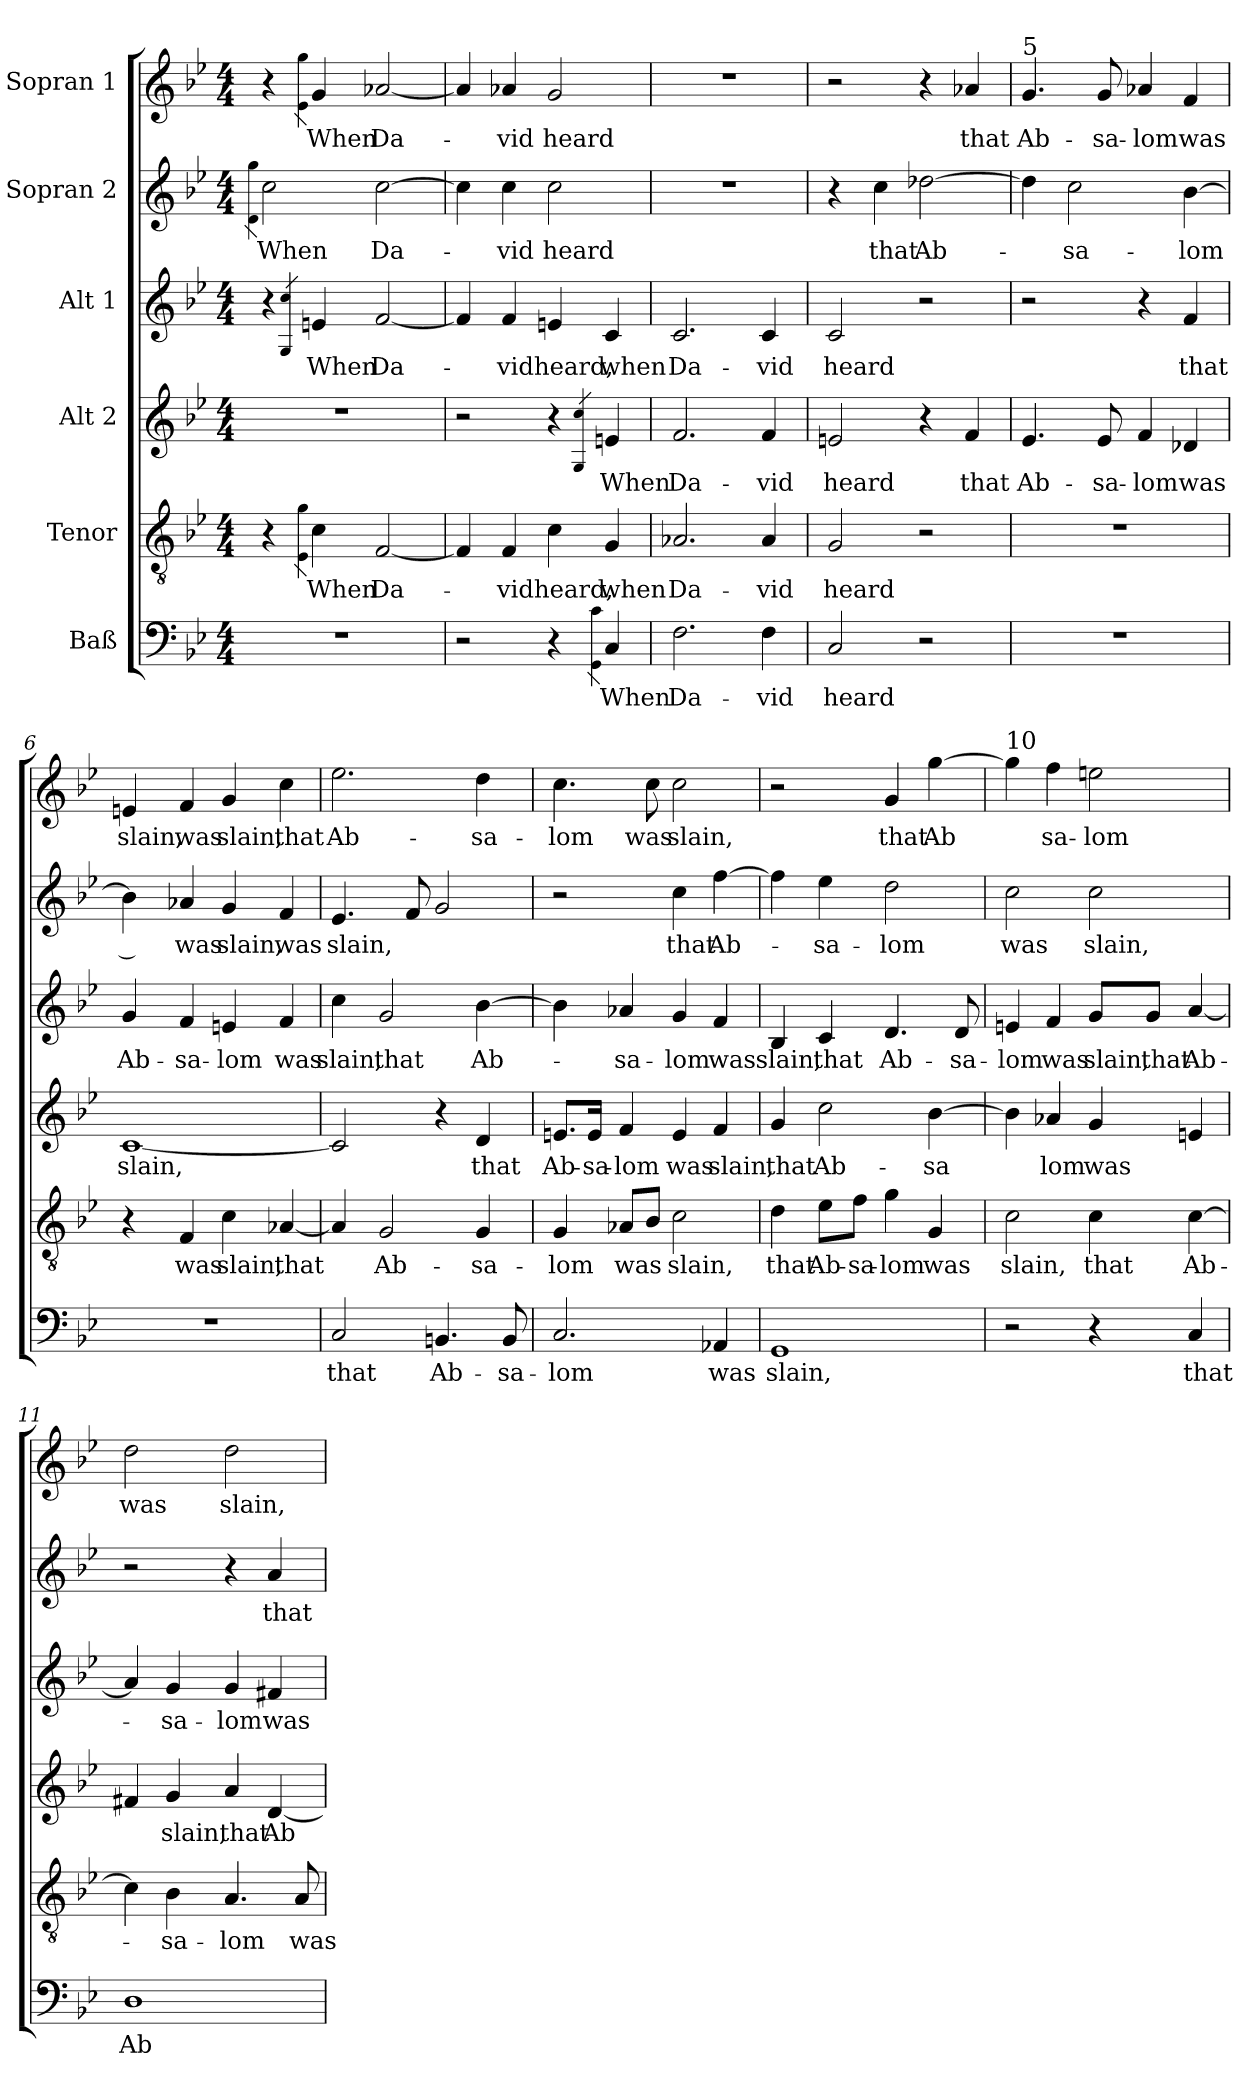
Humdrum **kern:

**kern	**text	**kern	**text	**kern	**text	**kern	**text	**kern	**text	**kern	**text
*part6	*part6	*part5	*part5	*part4	*part4	*part3	*part3	*part2	*part2	*part1	*part1
*staff6	*staff6	*staff5	*staff5	*staff4	*staff4	*staff3	*staff3	*staff2	*staff2	*staff1	*staff1
*I"Baß	*	*I"Tenor	*	*I"Alt 2	*	*I"Alt 1	*	*I"Sopran 2	*	*I"Sopran 1	*
*clefF4	*	*clefGv2	*	*clefG2	*	*clefG2	*	*clefG2	*	*clefG2	*
*k[b-e-]	*	*k[b-e-]	*	*k[b-e-]	*	*k[b-e-]	*	*k[b-e-]	*	*k[b-e-]	*
*M4/4	*	*M4/4	*	*M4/4	*	*M4/4	*	*M4/4	*	*M4/4	*
=1	=1	=1	=1	=1	=1	=1	=1	=1	=1	=1	=1
.	.	.	.	.	.	.	.	4qd 4qgg	.	.	.
!	!	!	!	!	!	!	!	!	!LO:LY:b	!	!
1r	.	4r	.	1r	.	4r	.	2cc\	When	4r	.
.	.	4qE- 4qg	.	.	.	4qG 4qcc	.	.	.	4qe- 4qgg	.
!	!	!	!LO:LY:b	!	!	!	!LO:LY:b	!	!	!	!LO:LY:b
.	.	4c\	When	.	.	4en/	When	.	.	4g/	When
!	!	!	!LO:LY:b	!	!	!	!LO:LY:b	!	!LO:LY:b	!	!LO:LY:b
.	.	[2F/	Da-	.	.	[2f/	Da-	[2cc\	Da-	[2a-X/	Da-
=2	=2	=2	=2	=2	=2	=2	=2	=2	=2	=2	=2
2r	.	4F/]	.	2r	.	4f/]	.	4cc\]	.	4a-/]	.
!	!	!	!LO:LY:b	!	!	!	!LO:LY:b	!	!LO:LY:b	!	!LO:LY:b
.	.	4F/	vid	.	.	4f/	vid	4cc\	vid	4a-X/	vid
!	!	!	!LO:LY:b	!	!	!	!LO:LY:b	!	!LO:LY:b	!	!LO:LY:b
4r	.	4c\	heard,	4r	.	4en/	heard,	2cc\	heard	2g/	heard
4qGG 4qc	.	.	.	4qG 4qcc	.	.	.	.	.	.	.
!	!LO:LY:b	!	!LO:LY:b	!	!LO:LY:b	!	!LO:LY:b	!	!	!	!
4C/	When	4G/	when	4en/	When	4c/	when	.	.	.	.
=3	=3	=3	=3	=3	=3	=3	=3	=3	=3	=3	=3
!	!LO:LY:b	!	!LO:LY:b	!	!LO:LY:b	!	!LO:LY:b	!	!	!	!
2.F\	Da-	2.A-X/	Da-	2.f/	Da-	2.c/	Da-	1r	.	1r	.
!	!LO:LY:b	!	!LO:LY:b	!	!LO:LY:b	!	!LO:LY:b	!	!	!	!
4F\	vid	4A-/	vid	4f/	vid	4c/	vid	.	.	.	.
=4	=4	=4	=4	=4	=4	=4	=4	=4	=4	=4	=4
!	!LO:LY:b	!	!LO:LY:b	!	!LO:LY:b	!	!LO:LY:b	!	!	!	!
2C/	heard	2G/	heard	2en/	heard	2c/	heard	4r	.	2r	.
!	!	!	!	!	!	!	!	!	!LO:LY:b	!	!
.	.	.	.	.	.	.	.	4cc\	that	.	.
!	!	!	!	!	!	!	!	!	!LO:LY:b	!	!
2r	.	2r	.	4r	.	2r	.	[2dd-X\	Ab-	4r	.
!	!	!	!	!	!LO:LY:b	!	!	!	!	!	!LO:LY:b
.	.	.	.	4f/	that	.	.	.	.	4a-X/	that
=5	=5	=5	=5	=5	=5	=5	=5	=5	=5	=5	=5
!	!	!	!	!	!	!	!	!	!	!LO:TX:a:t=5	!
!	!	!	!	!	!LO:LY:b	!	!	!	!	!	!LO:LY:b
1r	.	1r	.	4.e-/	Ab-	2r	.	4dd-\]	.	4.g/	Ab-
!	!	!	!	!	!	!	!	!	!LO:LY:b	!	!
.	.	.	.	.	.	.	.	2cc\	sa-	.	.
!	!	!	!	!	!LO:LY:b	!	!	!	!	!	!LO:LY:b
.	.	.	.	8e-/	sa-	.	.	.	.	8g/	sa-
!	!	!	!	!	!LO:LY:b	!	!	!	!	!	!LO:LY:b
.	.	.	.	4f/	lom	4r	.	.	.	4a-X/	lom
!	!	!	!	!	!LO:LY:b	!	!LO:LY:b	!	!LO:LY:b	!	!LO:LY:b
.	.	.	.	4d-X/	was	4f/	that	[4b-\	lom	4f/	was
!!LO:LB:g=z
=6	=6	=6	=6	=6	=6	=6	=6	=6	=6	=6	=6
!	!	!	!	!	!LO:LY:b	!	!LO:LY:b	!	!LO:LY:b	!	!LO:LY:b
1r	.	4r	.	[1c	slain,	4g/	Ab-	4b-\]	__	4en/	slain,
!	!	!	!LO:LY:b	!	!	!	!LO:LY:b	!	!LO:LY:b	!	!LO:LY:b
.	.	4F/	was	.	.	4f/	sa-	4a-X/	was	4f/	was
!	!	!	!LO:LY:b	!	!	!	!LO:LY:b	!	!LO:LY:b	!	!LO:LY:b
.	.	4c\	slain,	.	.	4en/	lom	4g/	slain,	4g/	slain,
!	!	!	!LO:LY:b	!	!	!	!LO:LY:b	!	!LO:LY:b	!	!LO:LY:b
.	.	[4A-X/	that	.	.	4f/	was	4f/	was	4cc\	that
=7	=7	=7	=7	=7	=7	=7	=7	=7	=7	=7	=7
!	!LO:LY:b	!	!	!	!	!	!LO:LY:b	!	!LO:LY:b	!	!LO:LY:b
2C/	that	4A-/]	.	2c/]	.	4cc\	slain,	4.e-/	slain,	2.ee-\	Ab-
!	!	!	!LO:LY:b	!	!	!	!LO:LY:b	!	!	!	!
.	.	2G/	Ab-	.	.	2g/	that	.	.	.	.
.	.	.	.	.	.	.	.	8f/	.	.	.
!	!LO:LY:b	!	!	!	!	!	!	!	!	!	!
4.BBn/	Ab-	.	.	4r	.	.	.	2g/	.	.	.
!	!	!	!LO:LY:b	!	!LO:LY:b	!	!LO:LY:b	!	!	!	!LO:LY:b
.	.	4G/	sa-	4d/	that	[4b-\	Ab-	.	.	4dd\	sa-
!	!LO:LY:b	!	!	!	!	!	!	!	!	!	!
8BB/	sa-	.	.	.	.	.	.	.	.	.	.
=8	=8	=8	=8	=8	=8	=8	=8	=8	=8	=8	=8
!	!LO:LY:b	!	!LO:LY:b	!	!LO:LY:b	!	!	!	!	!	!LO:LY:b
2.C/	lom	4G/	lom	8.en/L	Ab-	4b-\]	.	2r	.	4.cc\	lom
!	!	!	!	!	!LO:LY:b	!	!	!	!	!	!
.	.	.	.	16e/Jk	sa-	.	.	.	.	.	.
!	!	!	!LO:LY:b	!	!LO:LY:b	!	!LO:LY:b	!	!	!	!
.	.	8A-X/L	was	4f/	lom	4a-X/	sa-	.	.	.	.
!	!	!	!	!	!	!	!	!	!	!	!LO:LY:b
.	.	8B-/J	.	.	.	.	.	.	.	8cc\	was
!	!	!	!LO:LY:b	!	!LO:LY:b	!	!LO:LY:b	!	!LO:LY:b	!	!LO:LY:b
.	.	2c\	slain,	4e/	was	4g/	lom	4cc\	that	2cc\	slain,
!	!LO:LY:b	!	!	!	!LO:LY:b	!	!LO:LY:b	!	!LO:LY:b	!	!
4AA-X/	was	.	.	4f/	slain,	4f/	was	[4ff\	Ab-	.	.
=9	=9	=9	=9	=9	=9	=9	=9	=9	=9	=9	=9
!	!LO:LY:b	!	!LO:LY:b	!	!LO:LY:b	!	!LO:LY:b	!	!	!	!
1GG	slain,	4d\	that	4g/	that	4B-/	slain,	4ff\]	.	2r	.
!	!	!	!LO:LY:b	!	!LO:LY:b	!	!LO:LY:b	!	!LO:LY:b	!	!
.	.	8e-\L	Ab-	2cc\	Ab-	4c/	that	4ee-\	sa-	.	.
!	!	!	!LO:LY:b	!	!	!	!	!	!	!	!
.	.	8f\J	sa-	.	.	.	.	.	.	.	.
!	!	!	!LO:LY:b	!	!	!	!LO:LY:b	!	!LO:LY:b	!	!LO:LY:b
.	.	4g\	lom	.	.	4.d/	Ab-	2dd\	lom	4g/	that
!	!	!	!LO:LY:b	!	!LO:LY:b	!	!	!	!	!	!LO:LY:b
.	.	4G/	was	[4b-\	sa-	.	.	.	.	[4gg\	Ab-
!	!	!	!	!	!	!	!LO:LY:b	!	!	!	!
.	.	.	.	.	.	8d/	sa-	.	.	.	.
!!LO:PB:g=z
=10	=10	=10	=10	=10	=10	=10	=10	=10	=10	=10	=10
!	!	!	!	!	!	!	!	!	!	!LO:TX:a:t=10	!
!	!	!	!LO:LY:b	!	!LO:LY:b	!	!LO:LY:b	!	!LO:LY:b	!	!LO:LY:b
2r	.	2c\	slain,	4b-\]	-	4en/	lom	2cc\	was	4gg\]	-
!	!	!	!	!	!LO:LY:b	!	!LO:LY:b	!	!	!	!LO:LY:b
.	.	.	.	4a-X/	lom	4f/	was	.	.	4ff\	sa-
!	!	!	!LO:LY:b	!	!LO:LY:b	!	!LO:LY:b	!	!LO:LY:b	!	!LO:LY:b
4r	.	4c\	that	4g/	was	8g/L	slain,	2cc\	slain,	2een\	lom
!	!	!	!	!	!	!	!LO:LY:b	!	!	!	!
.	.	.	.	.	.	8g/J	that	.	.	.	.
!	!LO:LY:b	!	!LO:LY:b	!	!	!	!LO:LY:b	!	!	!	!
4C/	that	[4c\	Ab-	4en/	.	[4a/	Ab-	.	.	.	.
=11	=11	=11	=11	=11	=11	=11	=11	=11	=11	=11	=11
!	!LO:LY:b	!	!	!	!	!	!	!	!	!	!LO:LY:b
1D	Ab-	4c\]	.	4f#X/	.	4a/]	.	2r	.	2dd\	was
!	!	!	!LO:LY:b	!	!LO:LY:b	!	!LO:LY:b	!	!	!	!
.	.	4B-\	sa-	4g/	slain,	4g/	sa-	.	.	.	.
!	!	!	!LO:LY:b	!	!LO:LY:b	!	!LO:LY:b	!	!	!	!LO:LY:b
.	.	4.A/	lom	4a/	that	4g/	lom	4r	.	2dd\	slain,
!	!	!	!	!	!LO:LY:b	!	!LO:LY:b	!	!LO:LY:b	!	!
.	.	.	.	[4d/	Ab-	4f#X/	was	4a/	that	.	.
!	!	!	!LO:LY:b	!	!	!	!	!	!	!	!
.	.	8A/	was	.	.	.	.	.	.	.	.
=	=	=	=	=	=	=	=	=	=	=	=
*-	*-	*-	*-	*-	*-	*-	*-	*-	*-	*-	*-
